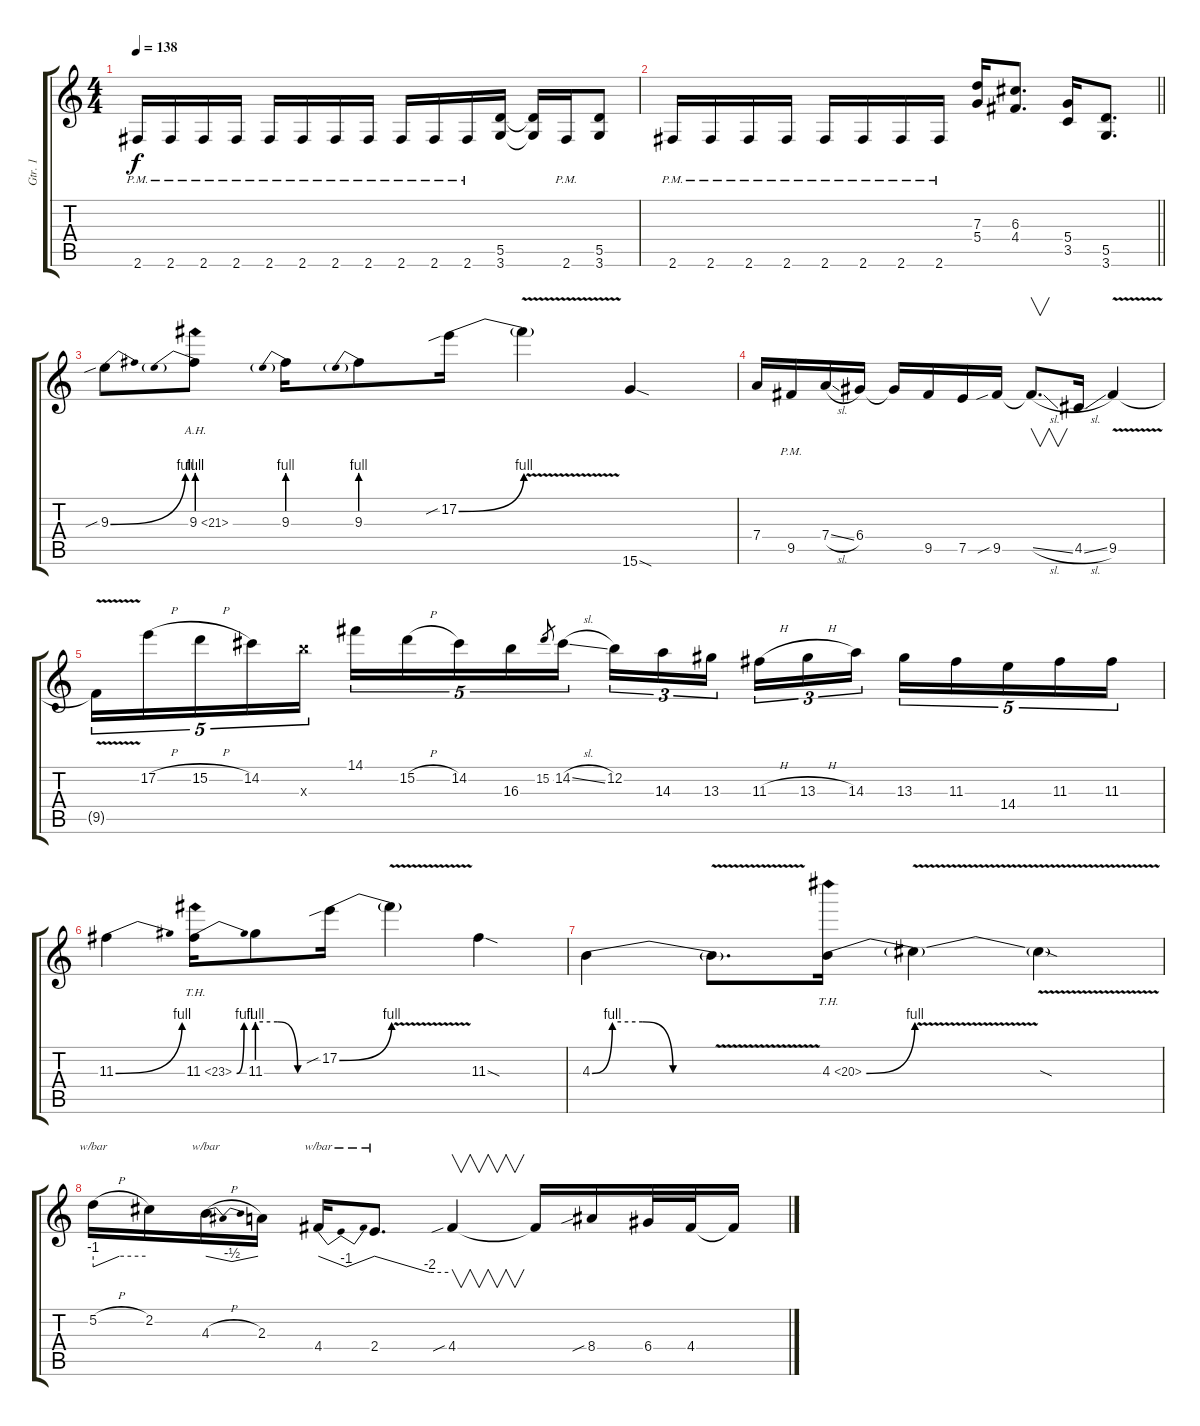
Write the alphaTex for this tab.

\track ("Gtr. 1" "Gtr. 1") {instrument distortionguitar}
\staff {score tabs}
\tuning (E4 B3 G3 D3 A2 E2) {hide}
\ts (4 4)
\tempo 138
\clef g2
\ks c
2.6{pm}.16{dy f} 2.6{pm}.16 2.6{pm}.16 2.6{pm}.16 2.6{pm}.16 2.6{pm}.16 2.6{pm}.16 2.6{pm}.16 2.6{pm}.16 2.6{pm}.16 2.6{pm}.16 (5.5 3.6).16 (5.5{t} 3.6{t}).16 2.6{pm}.16 (5.5 3.6).8 |
\barLineRight lightlight
2.6{pm}.16 2.6{pm}.16 2.6{pm}.16 2.6{pm}.16 2.6{pm}.16 2.6{pm}.16 2.6{pm}.16 2.6{pm}.16 (7.3 5.4).16 (6.3 4.4).8{d} (5.4 3.5).16 (5.5 3.6).8{d} |
9.3{be (bend 0 0 60 4) sib}.8 9.3{be (prebend 0 4 60 4) ah 12}.8 9.3{be (prebend 0 4 60 4)}.16 9.3{be (prebend 0 4 60 4)}.8 17.2{be (bend 0 0 60 4) sib}.16 17.2{v t}.4 15.6{sod}.4 |
7.4.16 9.5{pm}.16 7.4{sl}.16 6.4.16 6.4{t}.16 9.5.16 7.5.16 9.5{sib}.16 9.5{sl t}.8{v d} 4.5{sl}.16 9.5{v}.4 |
9.5{t}.16{tu (5 4)} 17.2{h}.16{tu (5 4)} 15.2{h}.16{tu (5 4)} 14.2.16{tu (5 4)} 16.3{x}.16{tu (5 4)} 14.1.16{tu (5 4)} 15.2{h}.16{tu (5 4)} 14.2.16{tu (5 4)} 16.3.16{tu (5 4)} 15.2.8{gr} 14.2{sl}.16{tu (5 4)} 12.2.16{tu (3 2)} 14.3.16{tu (3 2)} 13.3.16{tu (3 2) beam splitsecondary} 11.3{h}.16{tu (3 2)} 13.3{h}.16{tu (3 2)} 14.3.16{tu (3 2)} 13.3.16{tu (5 4)} 11.3.16{tu (5 4)} 14.4.16{tu (5 4)} 11.3.16{tu (5 4)} 11.3.16{tu (5 4)} |
11.3{be (bend 0 0 60 4)}.4 11.3{be (bend 0 0 60 4) th 12}.16 11.3{be (custom 0 4 20 4 40 0 60 0)}.8 17.2{be (bend 0 0 60 4) sib}.16 17.2{v t}.4 11.3{sod}.4 |
4.3{be (custom 0 0 10 4 25 4 40 0 60 0)}.4 4.3{v t}.8{d} 4.3{be (bend 0 0 60 4) th 16}.16 4.3{v t}.4 4.3{sod t}.4 |
5.2{h}.16{tbe (custom default 0 -4 30 0 60 0)} 2.2.16 4.3{h}.16{tbe (dip default 0 0 30 -2 60 0)} 2.3.16 4.4.16{tbe (dip default 0 0 30 -4 60 0)} 2.4.8{d tbe (custom default 0 0 45 -8 60 -8)} 4.4{sib}.4{v} 4.4{t}.16 8.4{sib}.16 6.4.32 4.4.32 4.4{t}.16
